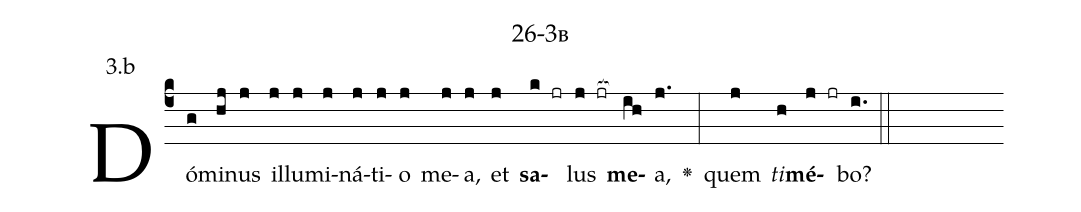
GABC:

name: 26-3b;
annotation: 3.b;
%%
(c4)Dó(g)mi(hj)nus(j) il(j)lu(j)mi(j)ná(j)ti(j)o(j) me(j)a,(j) et(j) <b>sa</b>(k jr)lus(j jr[ocb:1{]) <b>me</b>(ih[ocb:0}])a,(j.) <v>\greheightstar</v>(:) quem(j) <i>ti</i>(h)<b>mé</b>(j jr)bo?(i.) (::)


%E(j) u(j) o(j) u(h) a(j) e.(i.) (::)
